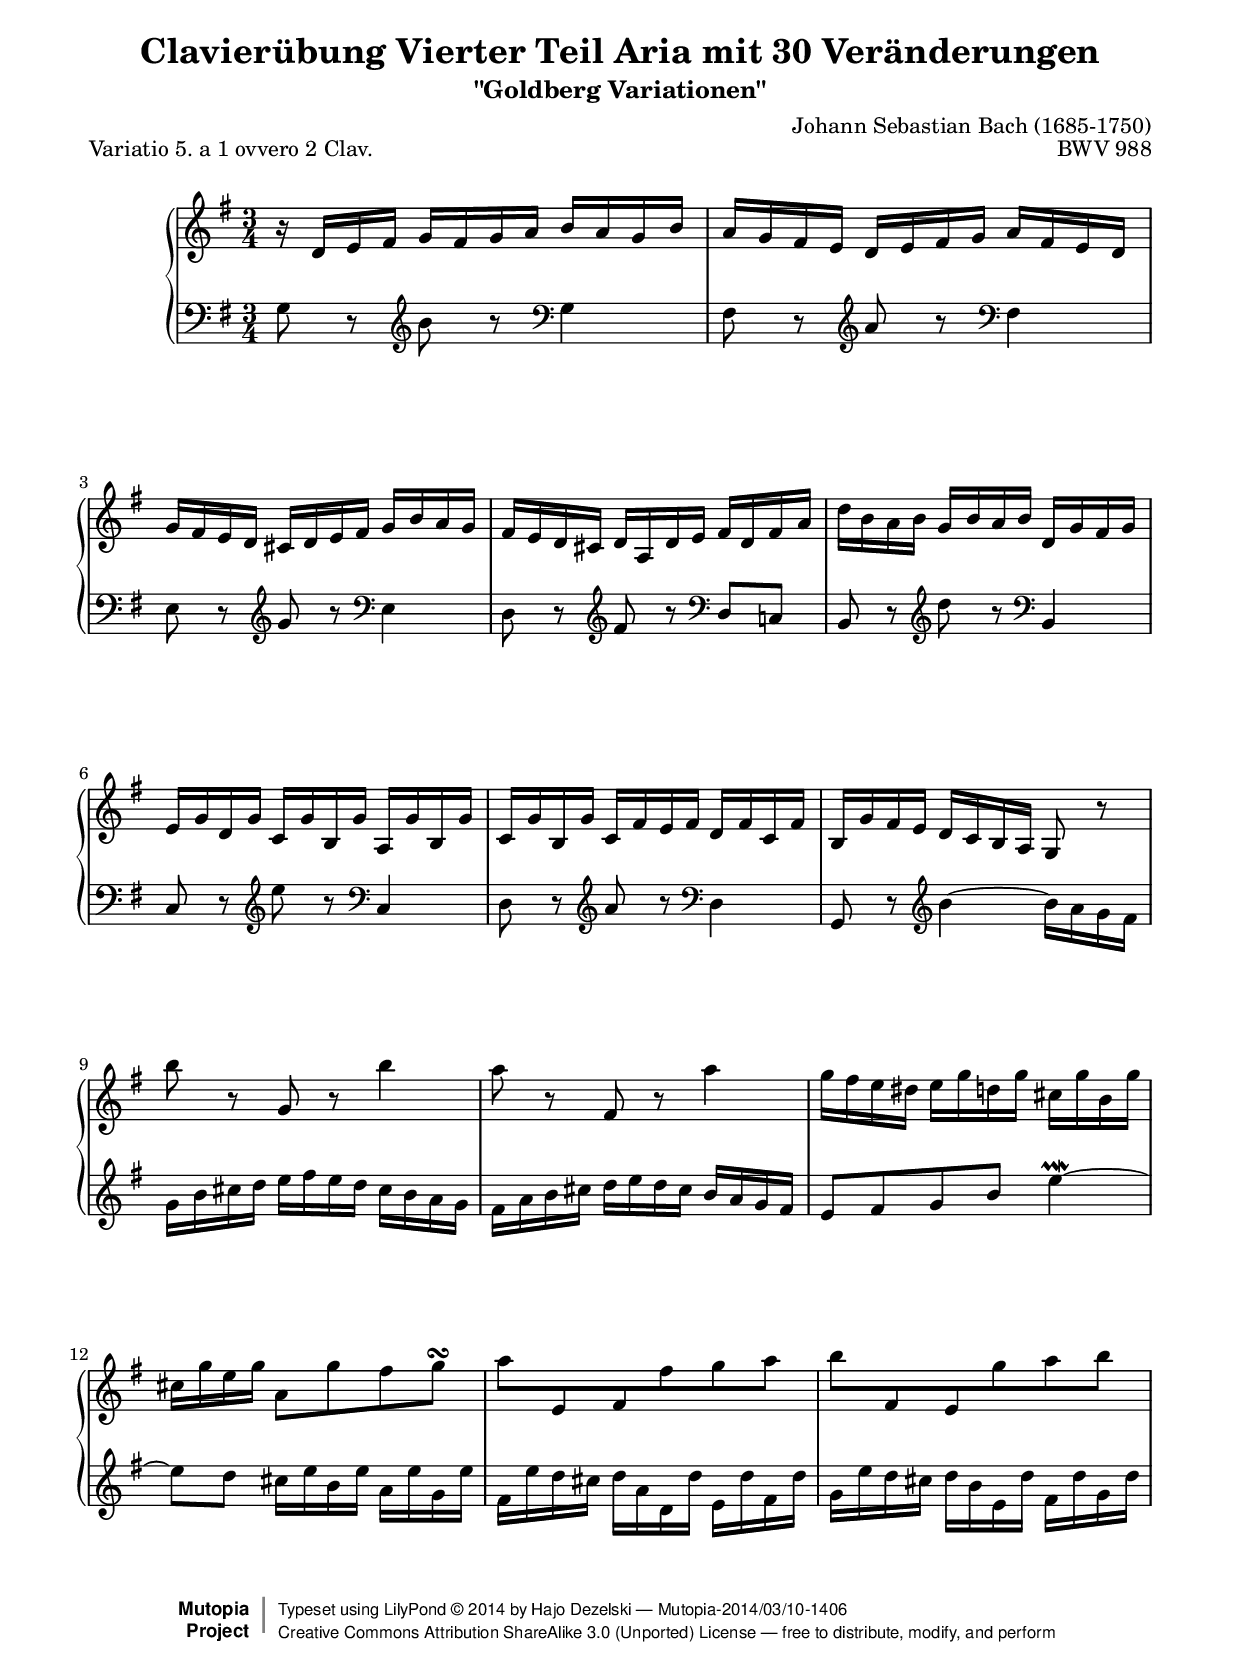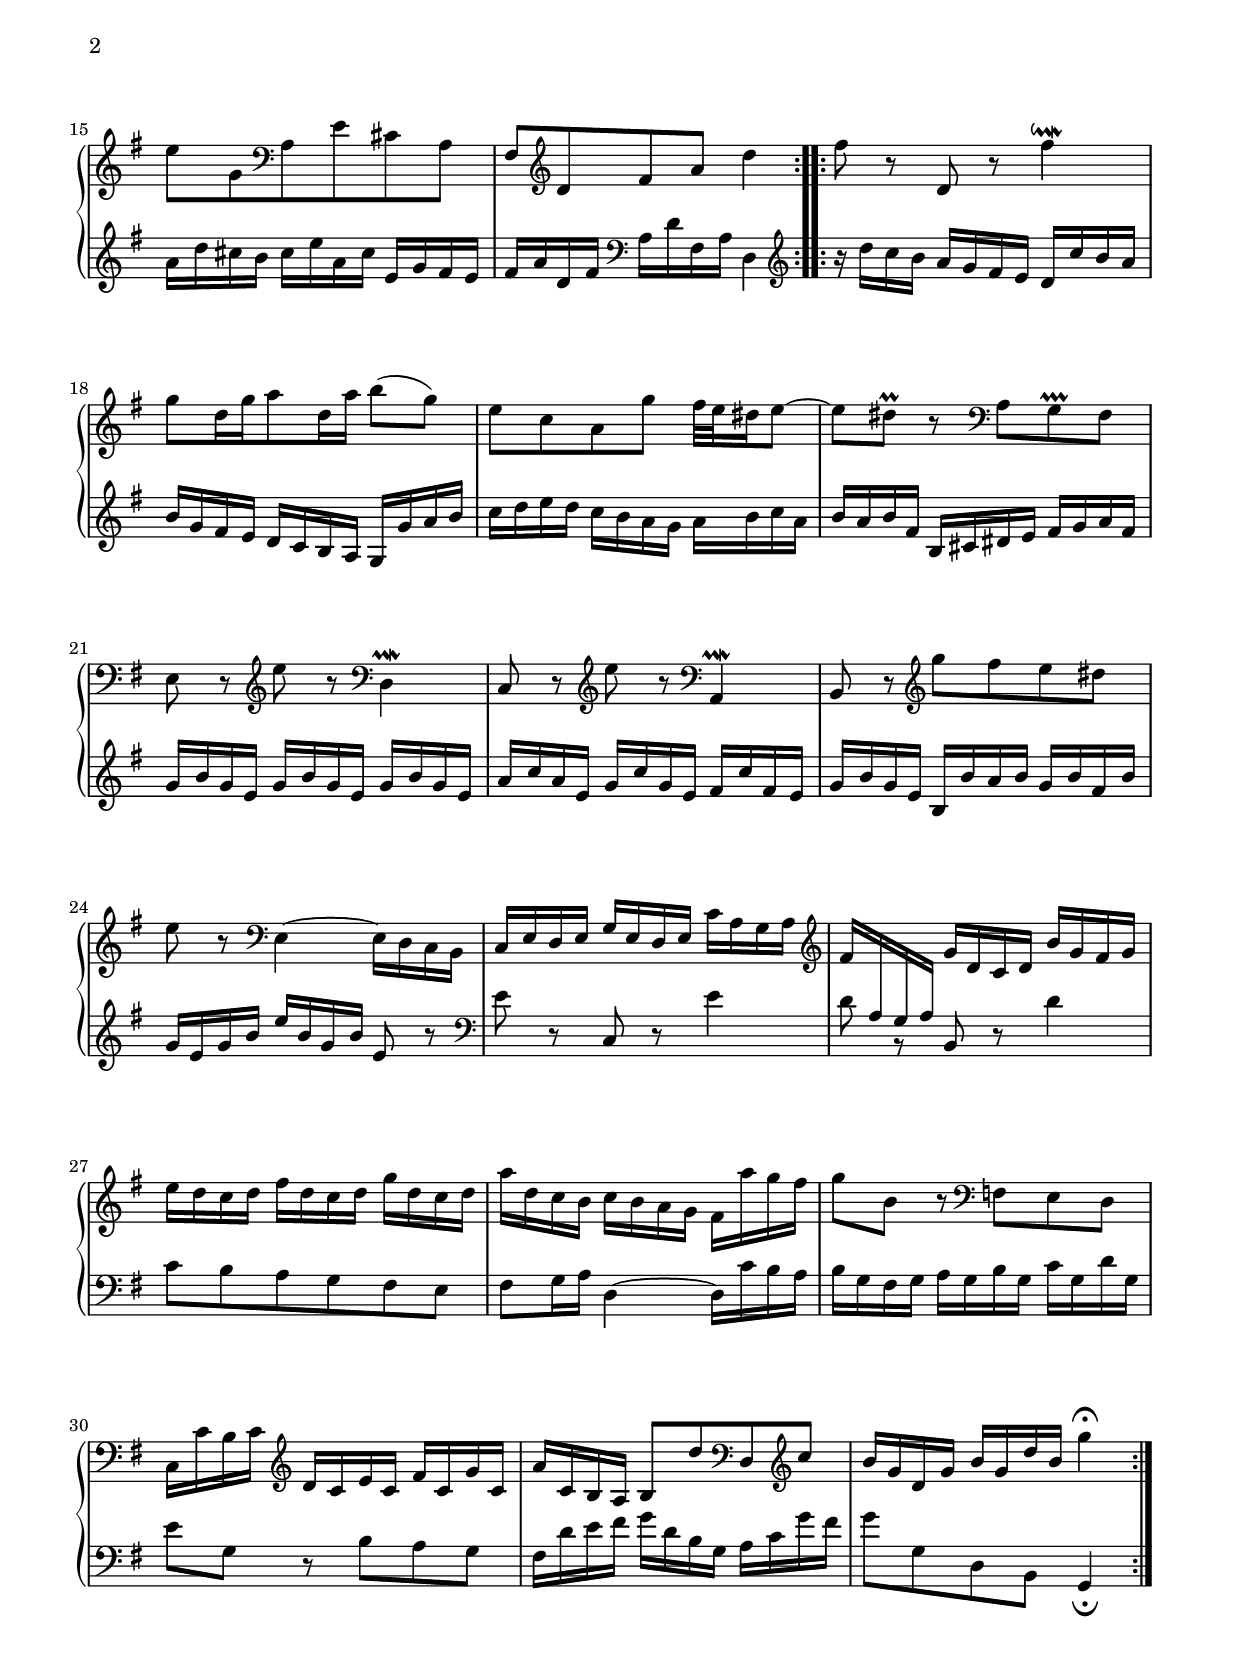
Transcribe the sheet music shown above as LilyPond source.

\version "2.18.0"

%#(set-default-paper-size "letter")

\paper {
    top-margin = 8\mm
    top-markup-spacing.basic-distance = #6
    markup-system-spacing.basic-distance = #5
    top-system-spacing.basic-distance = #12
    last-bottom-spacing.basic-distance = #12
    %indent = 0.0
    line-width = 18.0\cm
    ragged-bottom = ##f
    ragged-last-bottom = ##f
}

#(set-global-staff-size 19)

\header {
        title = "Clavierübung Vierter Teil Aria mit 30 Veränderungen"
        subtitle = "\"Goldberg Variationen\""
        piece = "Variatio 5. a 1 ovvero 2 Clav."
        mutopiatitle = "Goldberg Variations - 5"
        composer = "Johann Sebastian Bach (1685-1750)"
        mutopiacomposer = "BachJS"
        opus = "BWV 988"
        date = "1741"
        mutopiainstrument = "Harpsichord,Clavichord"
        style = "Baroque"
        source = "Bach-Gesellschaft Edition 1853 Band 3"
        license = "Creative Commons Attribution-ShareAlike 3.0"
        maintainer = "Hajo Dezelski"
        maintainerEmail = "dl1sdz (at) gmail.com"
	
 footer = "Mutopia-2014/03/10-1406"
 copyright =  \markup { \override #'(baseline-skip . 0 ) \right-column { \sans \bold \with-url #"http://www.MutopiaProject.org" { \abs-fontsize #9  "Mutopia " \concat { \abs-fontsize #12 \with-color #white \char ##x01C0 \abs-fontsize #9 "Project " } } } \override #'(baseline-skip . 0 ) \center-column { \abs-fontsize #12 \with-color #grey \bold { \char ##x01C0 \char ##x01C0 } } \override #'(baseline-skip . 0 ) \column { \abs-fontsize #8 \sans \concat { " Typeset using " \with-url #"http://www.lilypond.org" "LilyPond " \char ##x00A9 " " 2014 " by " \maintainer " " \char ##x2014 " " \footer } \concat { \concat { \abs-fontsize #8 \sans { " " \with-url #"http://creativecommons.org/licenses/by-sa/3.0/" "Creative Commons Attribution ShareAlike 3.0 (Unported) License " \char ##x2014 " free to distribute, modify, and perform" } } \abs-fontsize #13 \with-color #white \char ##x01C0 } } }
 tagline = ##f
}

%-------------------definitions
padFerm = \override Voice.Script.padding = #1
adjBeamOne = \once \override Beam.positions = #'( -3.2 . -4.6 )
adjBeamTwo = \once \override Beam.positions = #'( 1.8 . 0.3 )
adjBeamTre = \once \override Beam.positions = #'( 0.2 . 0.2 )
adjBeamQtr = \once \override Beam.positions = #'( 1.2 . -0.2 )
adjBeamCin = \once \override Beam.positions = #'( 2.3 . -2.1 )

adjTieOne = \shape #'((0 . 0.2) (0 . 0.3) (0 . 0.3) (0 . 0.2)) Tie

hidePP = \tweak #'stencil ##f\pp
hideMF = \tweak #'stencil ##f\mf

staffUp = \change Staff = "upper"
staffDown = \change Staff = "lower"

soprano =   \relative d' {
    \repeat volta 2 { %begin repeated section
    r16-\hidePP d16 [ e fis ] g [ fis g a ] b [ a g b ] | % 1
    a16 [ g fis e ] d [ e fis g ] a [ fis e d ] | % 2
    g16 [ fis e d ] cis [ d e fis ] g [ b a g ] | % 3
    fis16 [ e d cis ] d [ a d e ] fis [ d fis a ] | % 4
    d16 [ b a b ] g [ b a b ] d, [ g fis g ] | % 5
    e16 [ g d g ] c, [ g' b, g' ] a, [ g' b, g' ] | % 6
    c,16 [ g' b, g' ] c, [ fis e fis ] d [ fis c fis] | % 7
    b,16 [ g' fis e ] \adjBeamTwo d [ c b a ] g8 r8 | % 8
    b''8-\hideMF r8 g,8 r8 b'4 | % 9
    a8 r8 fis,8 r8 a'4 | % 10
    g16 [ fis e dis ] e [ g d g ] cis, [ g' b, g' ] | % 11
    cis,16 [ g' e g ] a,8 [ g' fis g \turn ] | % 12
    \adjBeamTre a8 [ \stemUp e, fis \stemDown fis' g  a ] | % 13
    \adjBeamTre b8 [ \stemUp fis, e \stemDown g' a  b8 ] \stemNeutral | % 14
    e,8 [ g,8 \clef "bass" a, e' cis a ] | % 15
    fis8 [ \clef "treble" d'8 fis8  a8 ] d4 | % 16
    } %end of repeated section
  
    \repeat volta 2 { %begin repeated section
  fis8 r8 d,8 r8 fis'4 \downmordent | % 17
  g8 [ d16 g a8 d,16 a' ] b8 ( [g ] ) | % 18
  e8 [ c a g' ] fis32 [ e dis16 e8 ~ ] | % 19
  e8 [ dis \prall ] r8 \clef "bass" a,8 [ g \prallprall fis ] | % 20
  e8 r8 \clef "treble" e''8 r8 \clef "bass" d,,4 \prallmordent | % 21
  c8 r8 \clef "treble" e''8 r8 \clef "bass" a,,,4 \prallmordent | % 22
  b8 r8 \clef "treble" g''' [ fis e dis ] | % 23
  e8 r8 \clef "bass" \adjTieOne e,,4 ~ e16-\hidePP_[ d c b ] | % 24
  c16^[ e d e ] g^[ e d e ] c' [ a g a] \clef "treble" | % 25
  \adjBeamCin fis'16^[ \staffDown a, g a ] \staffUp g' [ d c d ] b' [ g fis g ] | % 26
  e'16 [ d c d ] fis [ d c d ] g [ d c d ] | % 27
  a'16 [ d, c b ] c_[ b a g ] fis [ a' g fis ] | % 28
  g8[-\hideMF b, ] r8 \clef "bass" f,8 [ e d ] | % 29
  c16 [c' b c ] \clef "treble" d [ c e c ] fis [ c g' c, ]| % 30
  a'16 [ c, b a ] b8[ d' \clef "bass" d,, \clef "treble" c'' ] | % 31
  b16 [ g d g ] b^[ g d' b ] \padFerm g'4^\fermata | % 32

    } %end repeated section
}



%%
%% Bass Clef
%% 

bass = \relative g {
	\repeat volta 2 { %begin repeated section
    g8-\hideMF r8 \clef "treble" b'8 r8 \clef "bass" g,4 | % 1
    fis8 r8 \clef "treble" a'8 r8 \clef "bass" fis,4 | % 2
    e8 r8 \clef "treble" g'8 r8 \clef "bass" e,4 | % 3
    d8 r8 \clef "treble" fis'8 r8 \clef "bass" d,8 [ c!8 ] | % 4
    b8 r8 \clef "treble" d''8 r8 \clef "bass" b,,4 | % 5
    c8 r8 \clef "treble" e''8 r8 \clef "bass" c,,4 | % 6
    d8 r8 \clef "treble" a''8 r8 \clef "bass" d,,4 | % 7
    g,8 r8 \clef "treble" \adjTieOne b''4 ~ \adjBeamOne b16_[-\hidePP a g fis ] | % 8
    g16 b cis d ] e [ fis e d ] cis_[ b a g ] | % 9
    fis_[ a b cis ] d [ e d cis ] b [ a g fis ] | % 10
    e8 [ fis g b] e4 \prallmordent ~ | % 11
    e8 [ d ] cis16 [e b e ] a, [ e' g, e'] | % 12
    fis,16 [ e' d cis ] d_[ a d, d' ] e,_[ d' fis, d' ] | % 13
    g,16 [ e' d cis ] d_[ b e, d'] fis,_[ d' g, d'] | % 14
    a [ d cis b ] cis [e a, cis ] e, [ g fis e ] | % 15
	fis [a d, fis ] \clef "bass" a, [ d fis, a ] d,4 \clef "treble" | % 16
    } %end of repeated section
  
    \repeat volta 2 { %begin repeated section
    r16 d''16 [ c b ] a [ g fis e ] d [ c' b a ] | % 17
    b16 [ g fis e ] \adjBeamQtr d [ c b a ] g [ g' a b ] | % 18
    c16 [ d e d ] c_[ b a g ] a_[ b c a ] | % 319
    b16 [ a b fis ] b, [ cis dis e ] fis [ g a fis] | % 20
    g16 [ b g e ] g [ b g e ] g-\hideMF [ b g e ] | % 21
    a16 [ c a e ] g [ c g e ] fis [ c' fis, e ] | % 22
    g16 [ b g e ] b [ b' a b ] g [ b fis b ] | % 23
    g16 [ e g b ] e^[ b g b ] e,8 r8 \clef "bass" | % 24
	e8 r8 c,8 r8 e'4 | % 25
    d8 r8 b,8 r8 d'4 | % 26
    c8 b a g fis e | % 27
    fis8 [g16 a ] \adjTieOne d,4 ~ d16 [c' b a ] | % 28
    b16[-\hidePP g fis g ] a [ g b g ] c [g d' g, ]  | % 29
    e'8 [ g, ] r8 b8 [ a  g ] | % 30
    fis16[-\hidePP d' e fis ] g [ d b g ] a [ c g' fis ] | % 31
    g8[-\hideMF g, d b ] \padFerm g4_\fermata | % 32
      
    } %end repeated section
}


%% Merge score - Piano staff

\score {
    \context PianoStaff <<
        \set PianoStaff.midiInstrument = "harpsichord"
        \new Staff = "upper" { \clef "treble" \key g \major \time 3/4 \soprano  }
        \new Staff = "lower"  { \clef "bass" \key g \major \time 3/4 \bass }
    >>
    \layout{  }
    \midi { \tempo 4 = 130 }
}
